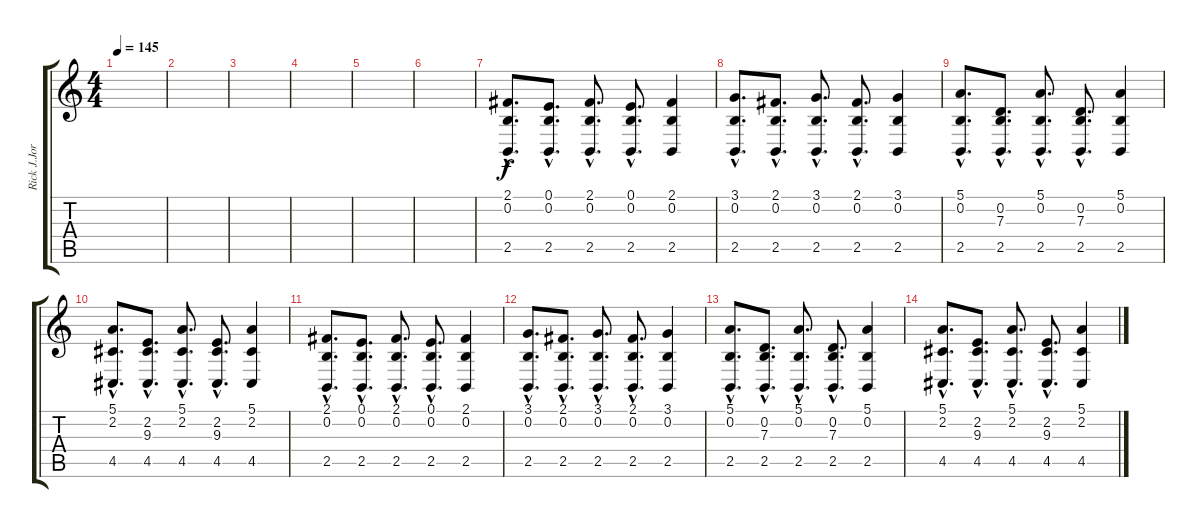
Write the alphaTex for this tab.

\track ("Rick J.Jordan (synth vibrato)" "Rick J.Jor") {instrument lead2sawtooth}
\staff {score tabs}
\tuning (E4 B3 G3 D3 A2 E2) {hide}
\ts (4 4)
\tempo 145
\clef g2
\ks c
|
|
|
|
|
|
(2.1{hac} 0.2{hac} 2.5{hac}).8{d volume 7} (0.1{hac} 0.2{hac} 2.5{hac}).8{d} (2.1{hac} 0.2{hac} 2.5{hac}).8{d} (0.1{hac} 0.2{hac} 2.5{hac}).8{d} (2.1 0.2 2.5).4 |
(3.1{hac} 0.2{hac} 2.5{hac}).8{d} (2.1{hac} 0.2{hac} 2.5{hac}).8{d} (3.1{hac} 0.2{hac} 2.5{hac}).8{d} (2.1{hac} 0.2{hac} 2.5{hac}).8{d} (3.1 0.2 2.5).4 |
(5.1{hac} 0.2{hac} 2.5{hac}).8{d} (0.2{hac} 7.3{hac} 2.5{hac}).8{d} (5.1{hac} 0.2{hac} 2.5{hac}).8{d} (0.2{hac} 7.3{hac} 2.5{hac}).8{d} (5.1 0.2 2.5).4 |
(5.1{hac} 2.2{hac} 4.5{hac}).8{d} (2.2{hac} 9.3{hac} 4.5{hac}).8{d} (5.1{hac} 2.2{hac} 4.5{hac}).8{d} (2.2{hac} 9.3{hac} 4.5{hac}).8{d} (5.1 2.2 4.5).4 |
(2.1{hac} 0.2{hac} 2.5{hac}).8{d volume 7} (0.1{hac} 0.2{hac} 2.5{hac}).8{d} (2.1{hac} 0.2{hac} 2.5{hac}).8{d} (0.1{hac} 0.2{hac} 2.5{hac}).8{d} (2.1 0.2 2.5).4 |
(3.1{hac} 0.2{hac} 2.5{hac}).8{d} (2.1{hac} 0.2{hac} 2.5{hac}).8{d} (3.1{hac} 0.2{hac} 2.5{hac}).8{d} (2.1{hac} 0.2{hac} 2.5{hac}).8{d} (3.1 0.2 2.5).4 |
(5.1{hac} 0.2{hac} 2.5{hac}).8{d} (0.2{hac} 7.3{hac} 2.5{hac}).8{d} (5.1{hac} 0.2{hac} 2.5{hac}).8{d} (0.2{hac} 7.3{hac} 2.5{hac}).8{d} (5.1 0.2 2.5).4 |
(5.1{hac} 2.2{hac} 4.5{hac}).8{d} (2.2{hac} 9.3{hac} 4.5{hac}).8{d} (5.1{hac} 2.2{hac} 4.5{hac}).8{d} (2.2{hac} 9.3{hac} 4.5{hac}).8{d} (5.1 2.2 4.5).4
